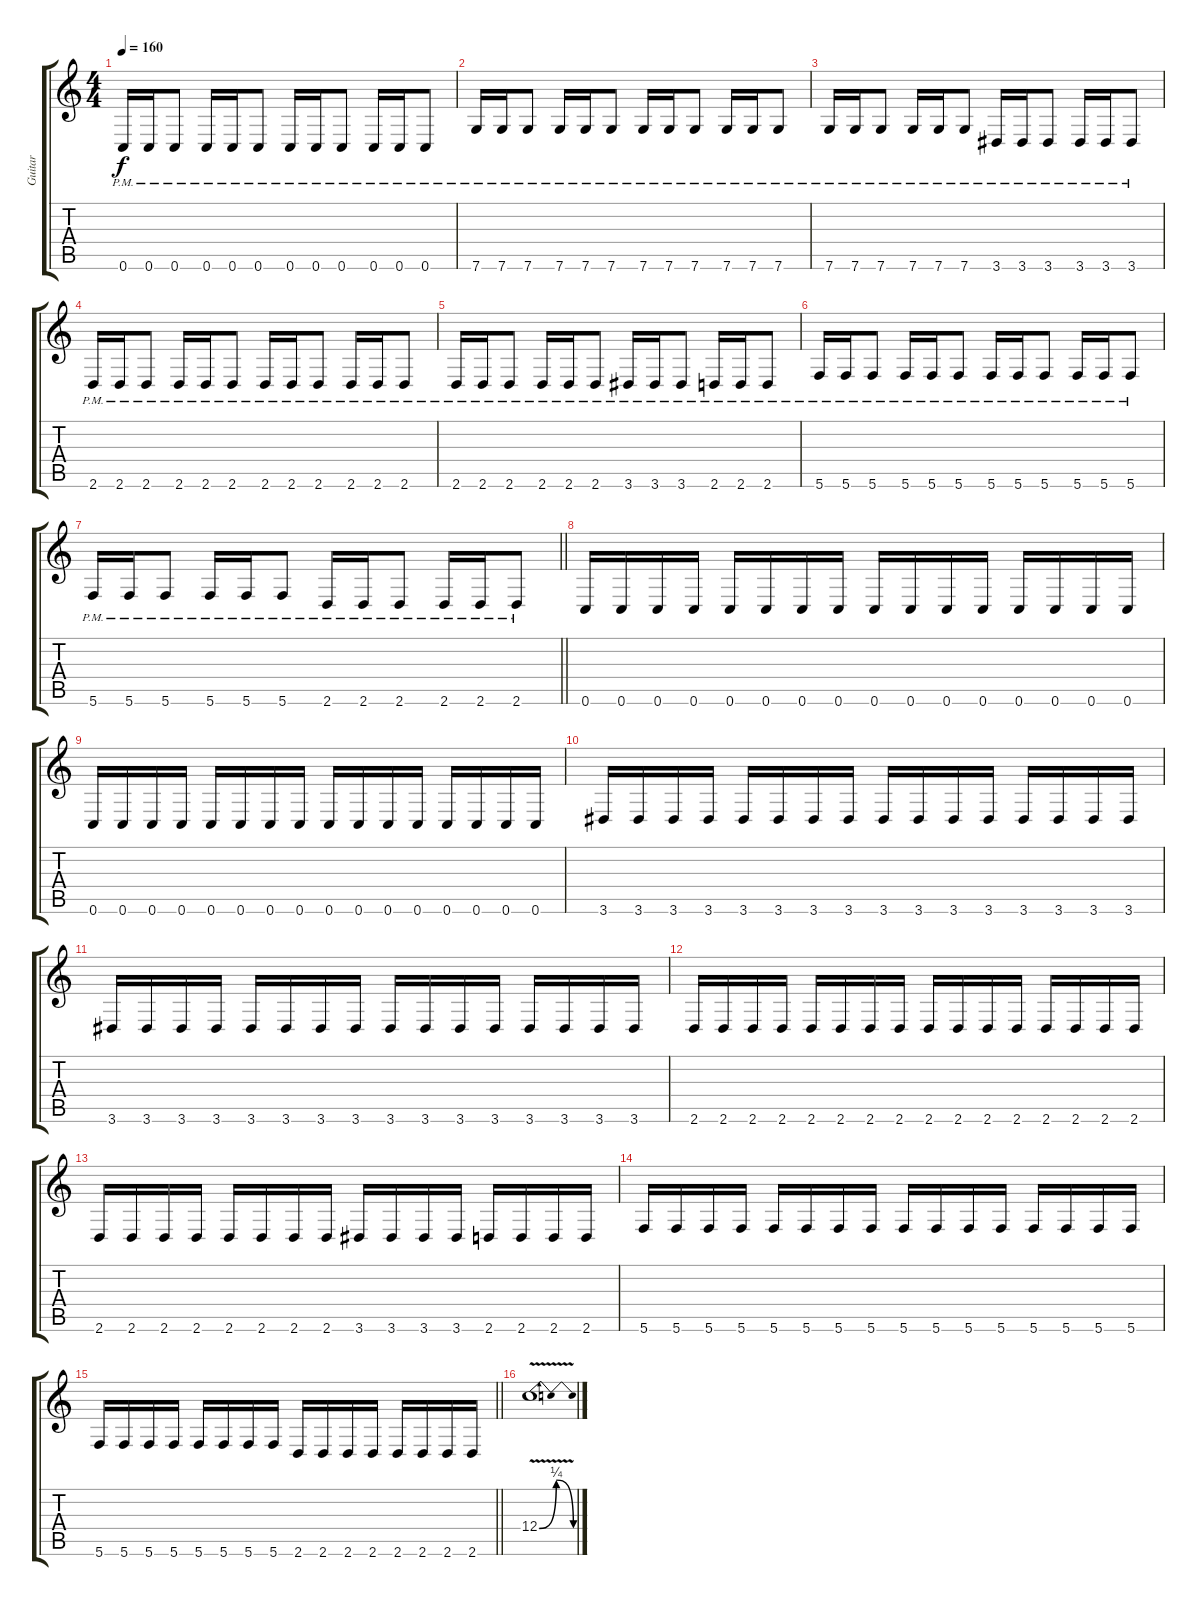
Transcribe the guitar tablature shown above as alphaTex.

\track ("Guitar" "Guitar") {instrument distortionguitar}
\staff {score tabs}
\tuning (D4 A3 F3 C3 G2 C2) {hide}
\ts (4 4)
\tempo 160
\clef g2
\ks c
0.6{pm}.16{dy f} 0.6{pm}.16 0.6{pm}.8 0.6{pm}.16 0.6{pm}.16 0.6{pm}.8 0.6{pm}.16 0.6{pm}.16 0.6{pm}.8 0.6{pm}.16 0.6{pm}.16 0.6{pm}.8 |
7.6{pm}.16 7.6{pm}.16 7.6{pm}.8 7.6{pm}.16 7.6{pm}.16 7.6{pm}.8 7.6{pm}.16 7.6{pm}.16 7.6{pm}.8 7.6{pm}.16 7.6{pm}.16 7.6{pm}.8 |
7.6{pm}.16 7.6{pm}.16 7.6{pm}.8 7.6{pm}.16 7.6{pm}.16 7.6{pm}.8 3.6{pm}.16 3.6{pm}.16 3.6{pm}.8 3.6{pm}.16 3.6{pm}.16 3.6{pm}.8 |
2.6{pm}.16 2.6{pm}.16 2.6{pm}.8 2.6{pm}.16 2.6{pm}.16 2.6{pm}.8 2.6{pm}.16 2.6{pm}.16 2.6{pm}.8 2.6{pm}.16 2.6{pm}.16 2.6{pm}.8 |
2.6{pm}.16 2.6{pm}.16 2.6{pm}.8 2.6{pm}.16 2.6{pm}.16 2.6{pm}.8 3.6{pm}.16 3.6{pm}.16 3.6{pm}.8 2.6{pm}.16 2.6{pm}.16 2.6{pm}.8 |
5.6{pm}.16 5.6{pm}.16 5.6{pm}.8 5.6{pm}.16 5.6{pm}.16 5.6{pm}.8 5.6{pm}.16 5.6{pm}.16 5.6{pm}.8 5.6{pm}.16 5.6{pm}.16 5.6{pm}.8 |
\barLineRight lightlight
5.6{pm}.16 5.6{pm}.16 5.6{pm}.8 5.6{pm}.16 5.6{pm}.16 5.6{pm}.8 2.6{pm}.16 2.6{pm}.16 2.6{pm}.8 2.6{pm}.16 2.6{pm}.16 2.6{pm}.8 |
\section ("" "")
0.6.16 0.6.16 0.6.16 0.6.16 0.6.16 0.6.16 0.6.16 0.6.16 0.6.16 0.6.16 0.6.16 0.6.16 0.6.16 0.6.16 0.6.16 0.6.16 |
0.6.16 0.6.16 0.6.16 0.6.16 0.6.16 0.6.16 0.6.16 0.6.16 0.6.16 0.6.16 0.6.16 0.6.16 0.6.16 0.6.16 0.6.16 0.6.16 |
3.6.16 3.6.16 3.6.16 3.6.16 3.6.16 3.6.16 3.6.16 3.6.16 3.6.16 3.6.16 3.6.16 3.6.16 3.6.16 3.6.16 3.6.16 3.6.16 |
3.6.16 3.6.16 3.6.16 3.6.16 3.6.16 3.6.16 3.6.16 3.6.16 3.6.16 3.6.16 3.6.16 3.6.16 3.6.16 3.6.16 3.6.16 3.6.16 |
2.6.16 2.6.16 2.6.16 2.6.16 2.6.16 2.6.16 2.6.16 2.6.16 2.6.16 2.6.16 2.6.16 2.6.16 2.6.16 2.6.16 2.6.16 2.6.16 |
2.6.16 2.6.16 2.6.16 2.6.16 2.6.16 2.6.16 2.6.16 2.6.16 3.6.16 3.6.16 3.6.16 3.6.16 2.6.16 2.6.16 2.6.16 2.6.16 |
5.6.16 5.6.16 5.6.16 5.6.16 5.6.16 5.6.16 5.6.16 5.6.16 5.6.16 5.6.16 5.6.16 5.6.16 5.6.16 5.6.16 5.6.16 5.6.16 |
\barLineRight lightlight
5.6.16 5.6.16 5.6.16 5.6.16 5.6.16 5.6.16 5.6.16 5.6.16 2.6.16 2.6.16 2.6.16 2.6.16 2.6.16 2.6.16 2.6.16 2.6.16 |
\section ("" "")
12.4{be (bendrelease 0 0 5 1 45 1 60 0) v}.1
